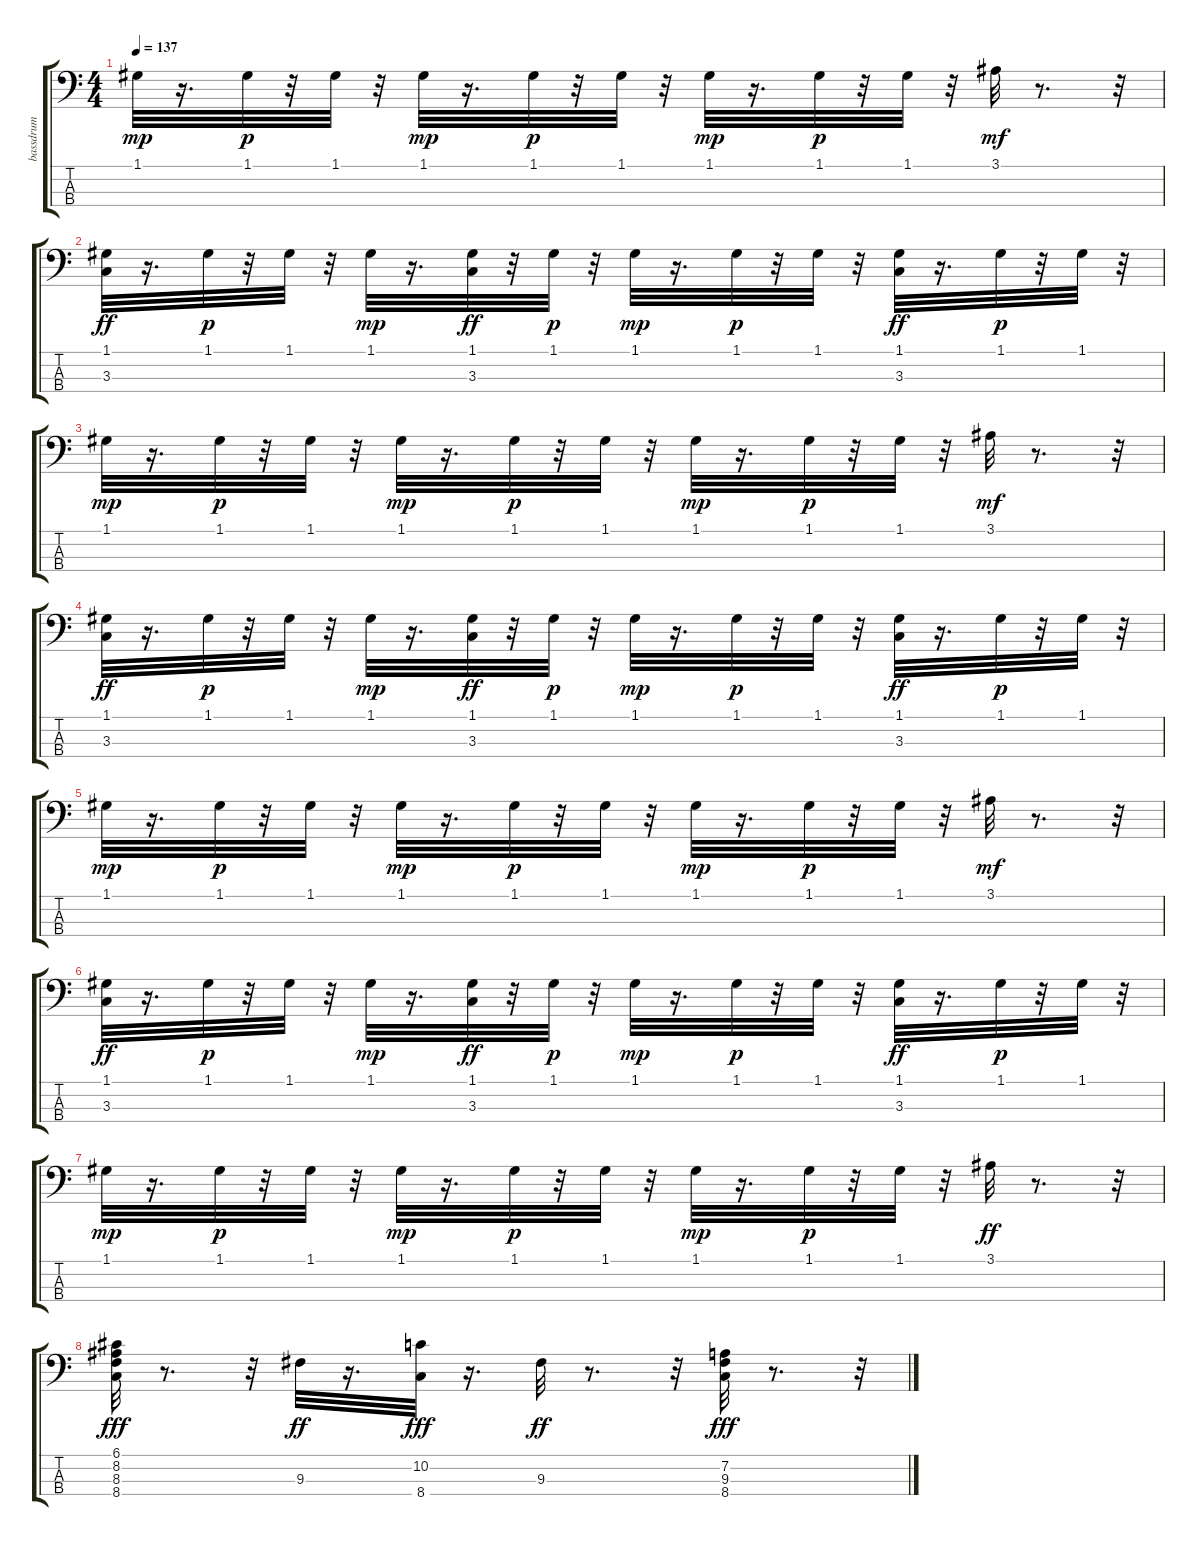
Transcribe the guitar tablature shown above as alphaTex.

\track ("bassdrum" "bassdrum") {instrument distortionguitar}
\staff {score tabs}
\tuning (G2 D2 A1 E1) {hide}
\ts (4 4)
\tempo 137
\clef f4
\ks c
1.1.32{dy mp} r.16{d} 1.1.32{dy p} r.32 1.1.32 r.32 1.1.32{dy mp} r.16{d} 1.1.32{dy p} r.32 1.1.32 r.32 1.1.32{dy mp} r.16{d} 1.1.32{dy p} r.32 1.1.32 r.32 3.1.32{dy mf} r.8{d} r.32 |
(1.1 3.3).32{dy ff} r.16{d} 1.1.32{dy p} r.32 1.1.32 r.32 1.1.32{dy mp} r.16{d} (1.1 3.3).32{dy ff} r.32 1.1.32{dy p} r.32 1.1.32{dy mp} r.16{d} 1.1.32{dy p} r.32 1.1.32 r.32 (1.1 3.3).32{dy ff} r.16{d} 1.1.32{dy p} r.32 1.1.32 r.32 |
1.1.32{dy mp} r.16{d} 1.1.32{dy p} r.32 1.1.32 r.32 1.1.32{dy mp} r.16{d} 1.1.32{dy p} r.32 1.1.32 r.32 1.1.32{dy mp} r.16{d} 1.1.32{dy p} r.32 1.1.32 r.32 3.1.32{dy mf} r.8{d} r.32 |
(1.1 3.3).32{dy ff} r.16{d} 1.1.32{dy p} r.32 1.1.32 r.32 1.1.32{dy mp} r.16{d} (1.1 3.3).32{dy ff} r.32 1.1.32{dy p} r.32 1.1.32{dy mp} r.16{d} 1.1.32{dy p} r.32 1.1.32 r.32 (1.1 3.3).32{dy ff} r.16{d} 1.1.32{dy p} r.32 1.1.32 r.32 |
1.1.32{dy mp} r.16{d} 1.1.32{dy p} r.32 1.1.32 r.32 1.1.32{dy mp} r.16{d} 1.1.32{dy p} r.32 1.1.32 r.32 1.1.32{dy mp} r.16{d} 1.1.32{dy p} r.32 1.1.32 r.32 3.1.32{dy mf} r.8{d} r.32 |
(1.1 3.3).32{dy ff} r.16{d} 1.1.32{dy p} r.32 1.1.32 r.32 1.1.32{dy mp} r.16{d} (1.1 3.3).32{dy ff} r.32 1.1.32{dy p} r.32 1.1.32{dy mp} r.16{d} 1.1.32{dy p} r.32 1.1.32 r.32 (1.1 3.3).32{dy ff} r.16{d} 1.1.32{dy p} r.32 1.1.32 r.32 |
1.1.32{dy mp} r.16{d} 1.1.32{dy p} r.32 1.1.32 r.32 1.1.32{dy mp} r.16{d} 1.1.32{dy p} r.32 1.1.32 r.32 1.1.32{dy mp} r.16{d} 1.1.32{dy p} r.32 1.1.32 r.32 3.1.32{dy ff} r.8{d} r.32 |
(6.1 8.2 8.3 8.4).32{dy fff} r.8{d} r.32 9.3.32{dy ff} r.16{d} (10.2 8.4).32{dy fff} r.16{d} 9.3.32{dy ff} r.8{d} r.32 (7.2 9.3 8.4).32{dy fff} r.8{d} r.32
